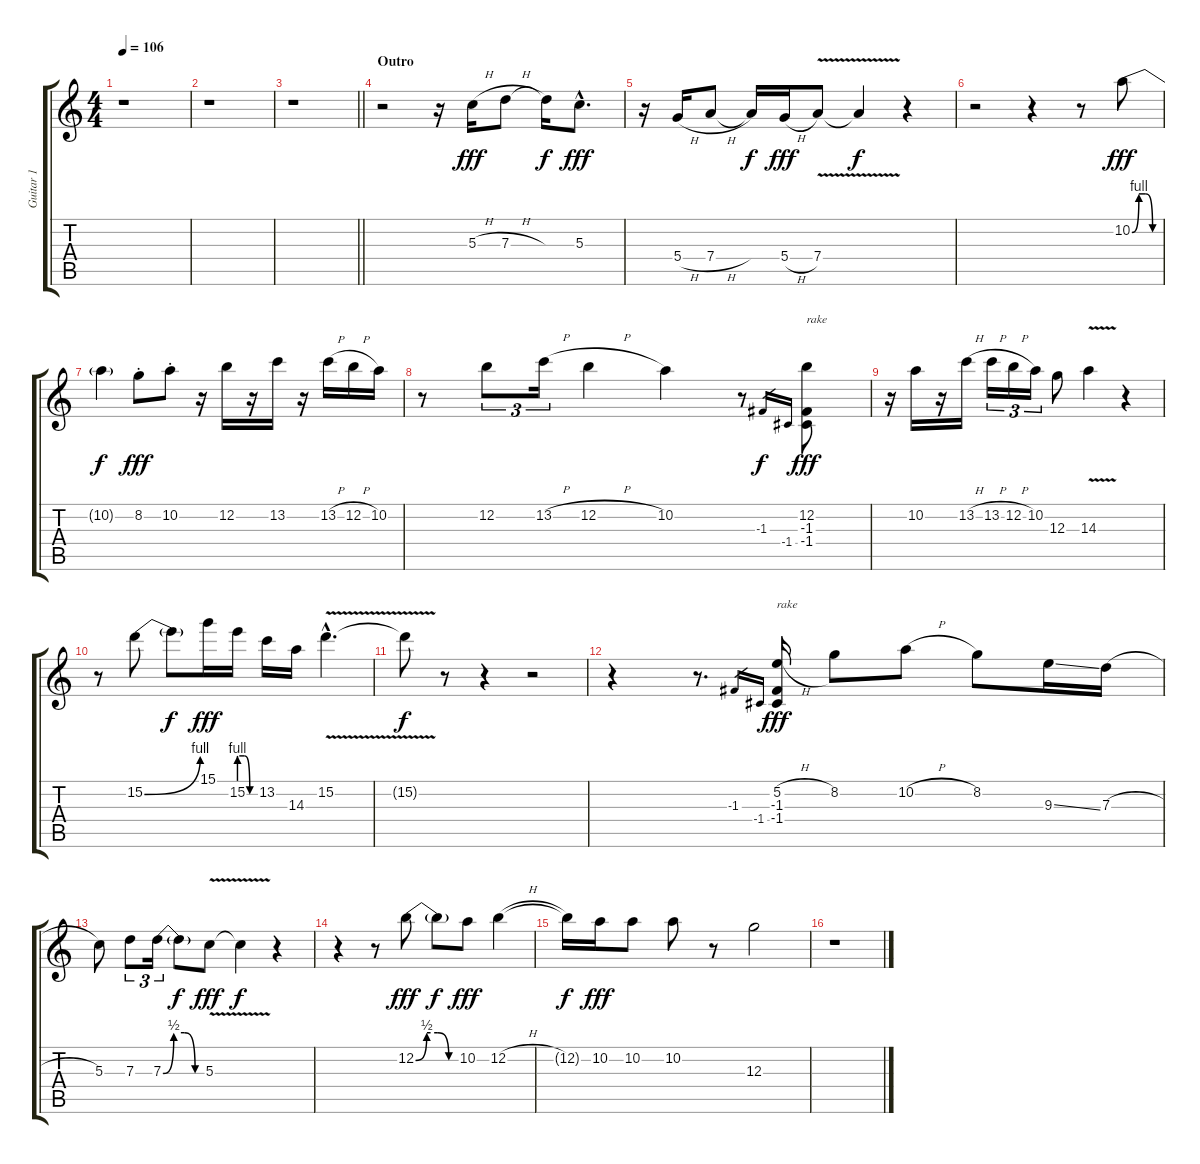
\track ("Guitar 1" "Guitar 1") {instrument distortionguitar}
\staff {score tabs}
\tuning (E4 B3 G3 D3 A2 E2) {hide}
\ts (4 4)
\tempo 106
\clef g2
\ks c
r.1{dy f} |
r.1 |
\barLineRight lightlight
r.1 |
\section ("" "Outro")
r.2 r.16 5.3{h}.16{dy fff} 7.3{h}.8 7.3{t}.16{dy f} 5.3{hac}.8{d dy fff} |
r.16 5.4{h}.16 7.4{h}.8 7.4{t}.16{dy f} 5.4{h}.16{dy fff} 7.4{v}.8 7.4{t}.4{dy f} r.4 |
r.2 r.4 r.8 10.2{be (custom 0 0 15 4 30 4 45 0 60 0)}.8{dy fff} |
10.2{t}.4{dy f} 8.2{st}.8{dy fff} 10.2{st}.8 r.16 12.2.16 r.16 13.2.16 r.16 13.2{h}.16 12.2{h}.16 10.2.16 |
r.8 12.2.8{tu (3 2)} 13.2{h}.16{tu (3 2)} 12.2{h}.4 10.2.4 r.8 -1.3.16{gr dy f} -1.4.16{gr} (12.2 -1.3 -1.4).8{txt "rake" dy fff} |
r.16 10.2.16 r.16 13.2{h}.16 13.2{h}.16{tu (3 2)} 12.2{h}.16{tu (3 2)} 10.2.16{tu (3 2)} 12.3.8 14.3{v}.4 r.4 |
r.8 15.2{be (bend 0 0 60 4)}.8 15.2{t}.8{dy f} 15.1.16{dy fff} 15.2{be (custom 0 4 20 4 40 0 60 0)}.16 13.2.16 14.3.16 15.2{v hac}.4{d} |
15.2{t}.8{dy f} r.8 r.4 r.2 |
r.4 r.8{d} -1.3.16{gr} -1.4.16{gr} (5.2{h} -1.3 -1.4).16{txt "rake" dy fff} 8.2.8 10.2{h}.8 8.2.8 9.3{ss}.16 7.3{h}.16 |
5.3.8 7.3.8{tu (3 2)} 7.3{be (custom 0 0 15 2 30 2 45 0 60 0)}.16{tu (3 2)} 7.3{t}.8{dy f} 5.3{v}.8{dy fff} 5.3{t}.4{dy f} r.4 |
r.4 r.8 12.2{be (custom 0 0 15 2 30 2 45 0 60 0)}.8{dy fff} 12.2{t}.8{dy f} 10.2.8{dy fff} 12.2{h}.4 |
12.2{t}.16{dy f} 10.2.16{dy fff} 10.2.8 10.2.8 r.8 12.3.2 |
r.1
